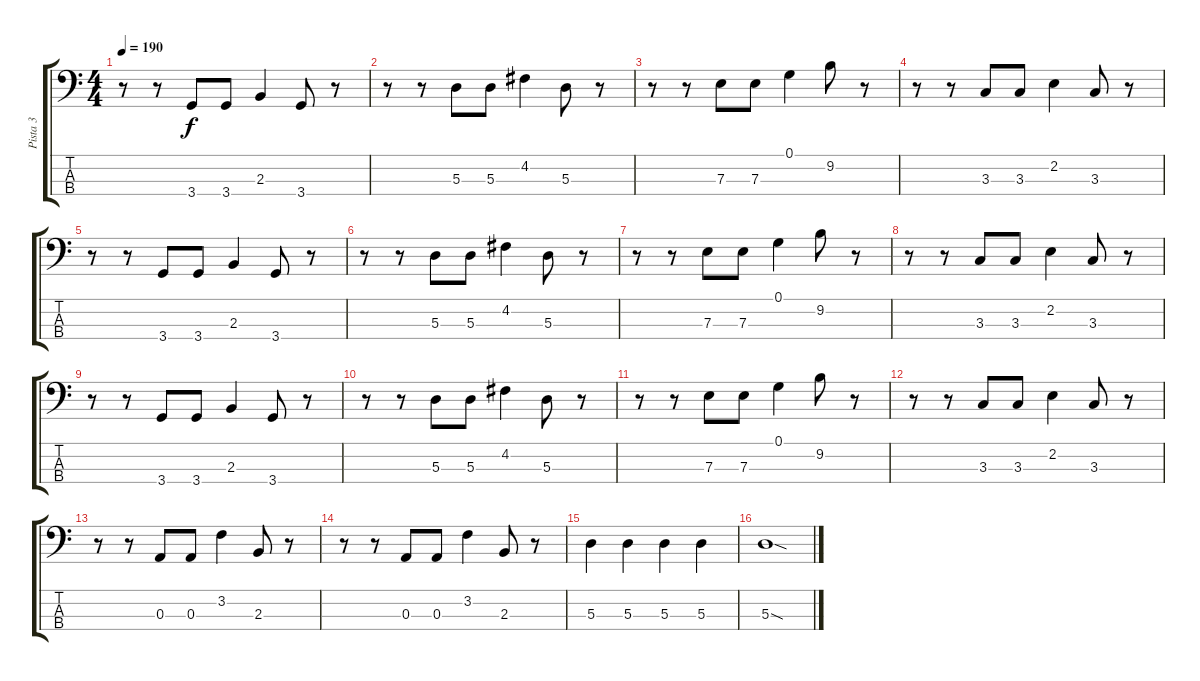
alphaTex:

\track ("Pista 3" "Pista 3") {instrument electricbassfinger}
\staff {score tabs}
\tuning (G2 D2 A1 E1) {hide}
\ts (4 4)
\tempo 190
\clef f4
\ks c
r.8{dy f} r.8 3.4.8 3.4.8 2.3.4 3.4.8 r.8 |
r.8 r.8 5.3.8 5.3.8 4.2.4 5.3.8 r.8 |
r.8 r.8 7.3.8 7.3.8 0.1.4 9.2.8 r.8 |
r.8 r.8 3.3.8 3.3.8 2.2.4 3.3.8 r.8 |
r.8 r.8 3.4.8 3.4.8 2.3.4 3.4.8 r.8 |
r.8 r.8 5.3.8 5.3.8 4.2.4 5.3.8 r.8 |
r.8 r.8 7.3.8 7.3.8 0.1.4 9.2.8 r.8 |
r.8 r.8 3.3.8 3.3.8 2.2.4 3.3.8 r.8 |
r.8 r.8 3.4.8 3.4.8 2.3.4 3.4.8 r.8 |
r.8 r.8 5.3.8 5.3.8 4.2.4 5.3.8 r.8 |
r.8 r.8 7.3.8 7.3.8 0.1.4 9.2.8 r.8 |
r.8 r.8 3.3.8 3.3.8 2.2.4 3.3.8 r.8 |
r.8 r.8 0.3.8 0.3.8 3.2.4 2.3.8 r.8 |
r.8 r.8 0.3.8 0.3.8 3.2.4 2.3.8 r.8 |
5.3.4 5.3.4 5.3.4 5.3.4 |
5.3{sod}.1
